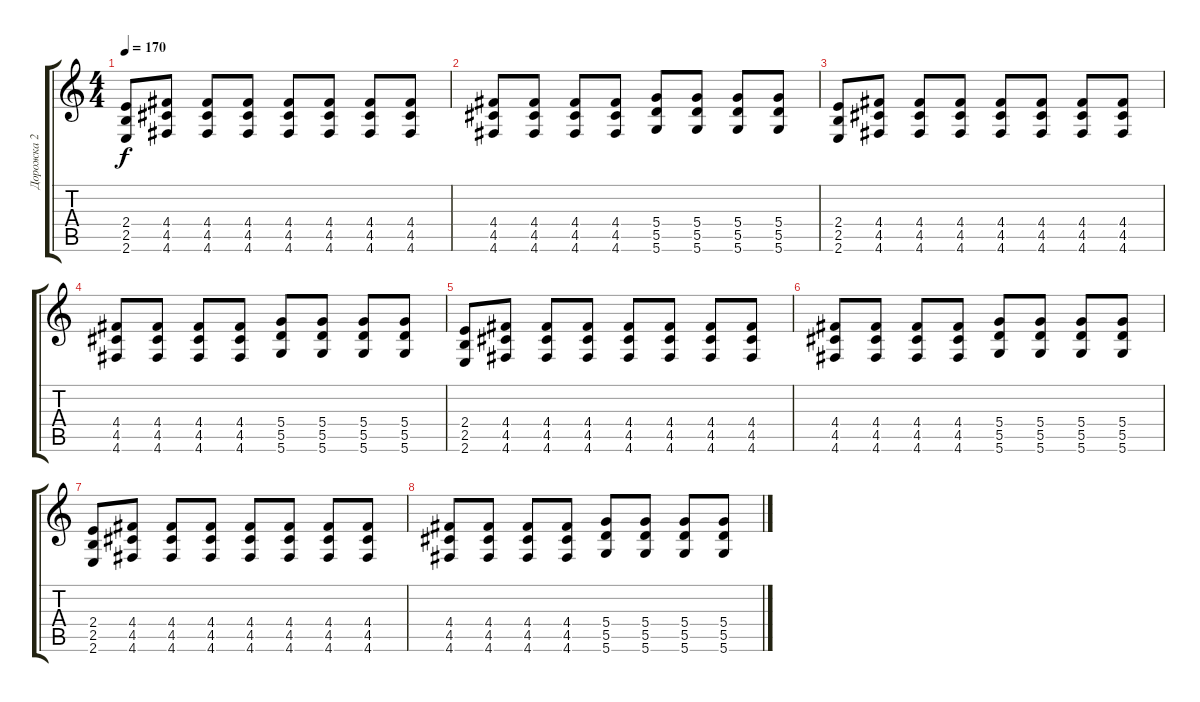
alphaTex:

\track ("Дорожка 2" "Дорожка 2") {instrument distortionguitar}
\staff {score tabs}
\tuning (E4 B3 G3 D3 A2 D2) {hide}
\ts (4 4)
\tempo 170
\clef g2
\ks c
(2.4 2.5 2.6).8{dy f} (4.4 4.5 4.6).8 (4.4 4.5 4.6).8 (4.4 4.5 4.6).8 (4.4 4.5 4.6).8 (4.4 4.5 4.6).8 (4.4 4.5 4.6).8 (4.4 4.5 4.6).8 |
(4.4 4.5 4.6).8 (4.4 4.5 4.6).8 (4.4 4.5 4.6).8 (4.4 4.5 4.6).8 (5.4 5.5 5.6).8 (5.4 5.5 5.6).8 (5.4 5.5 5.6).8 (5.4 5.5 5.6).8 |
(2.4 2.5 2.6).8 (4.4 4.5 4.6).8 (4.4 4.5 4.6).8 (4.4 4.5 4.6).8 (4.4 4.5 4.6).8 (4.4 4.5 4.6).8 (4.4 4.5 4.6).8 (4.4 4.5 4.6).8 |
(4.4 4.5 4.6).8 (4.4 4.5 4.6).8 (4.4 4.5 4.6).8 (4.4 4.5 4.6).8 (5.4 5.5 5.6).8 (5.4 5.5 5.6).8 (5.4 5.5 5.6).8 (5.4 5.5 5.6).8 |
(2.4 2.5 2.6).8 (4.4 4.5 4.6).8 (4.4 4.5 4.6).8 (4.4 4.5 4.6).8 (4.4 4.5 4.6).8 (4.4 4.5 4.6).8 (4.4 4.5 4.6).8 (4.4 4.5 4.6).8 |
(4.4 4.5 4.6).8 (4.4 4.5 4.6).8 (4.4 4.5 4.6).8 (4.4 4.5 4.6).8 (5.4 5.5 5.6).8 (5.4 5.5 5.6).8 (5.4 5.5 5.6).8 (5.4 5.5 5.6).8 |
(2.4 2.5 2.6).8 (4.4 4.5 4.6).8 (4.4 4.5 4.6).8 (4.4 4.5 4.6).8 (4.4 4.5 4.6).8 (4.4 4.5 4.6).8 (4.4 4.5 4.6).8 (4.4 4.5 4.6).8 |
(4.4 4.5 4.6).8 (4.4 4.5 4.6).8 (4.4 4.5 4.6).8 (4.4 4.5 4.6).8 (5.4 5.5 5.6).8 (5.4 5.5 5.6).8 (5.4 5.5 5.6).8 (5.4 5.5 5.6).8
